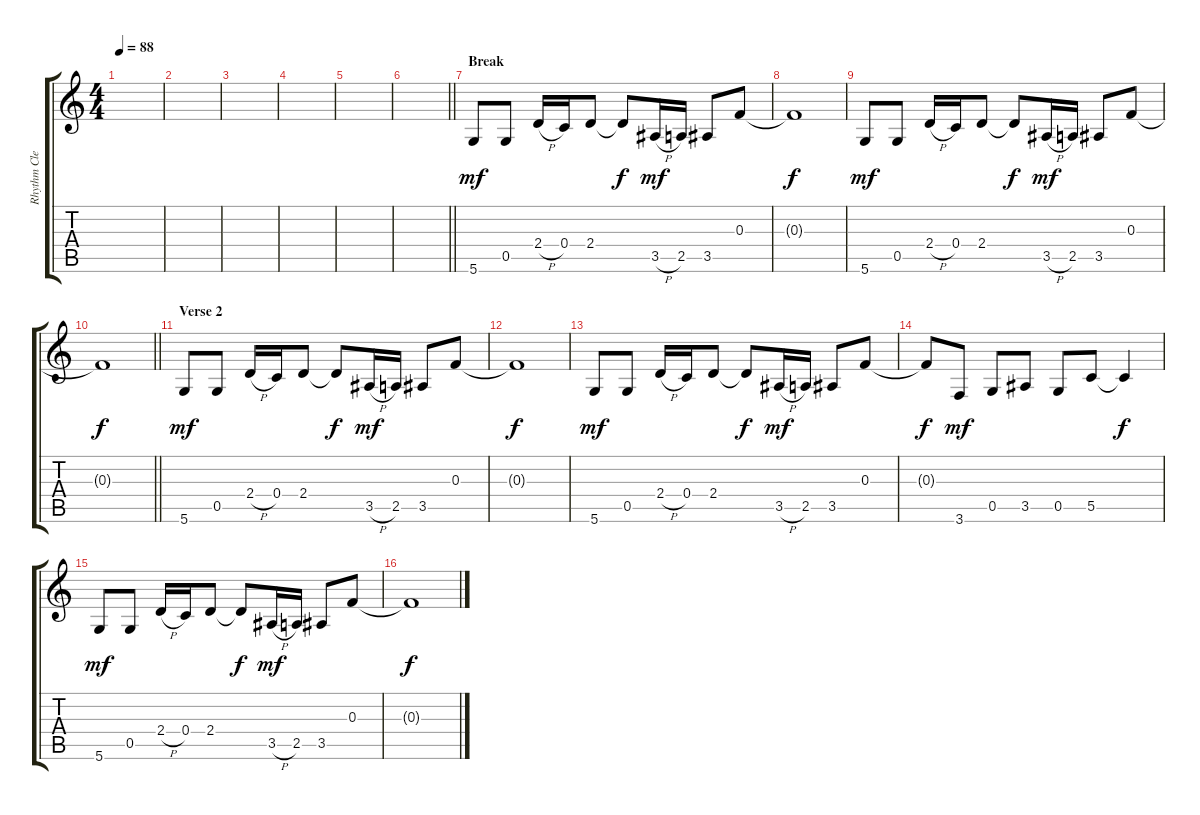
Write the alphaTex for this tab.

\track ("Rhythm Clean" "Rhythm Cle") {instrument electricguitarclean}
\staff {score tabs}
\tuning (D4 A3 F3 C3 G2 D2) {hide}
\ts (4 4)
\tempo 88
\clef g2
\ks c
|
|
|
|
|
\barLineRight lightlight
|
\section ("" "Break")
5.6.8{dy mf} 0.5.8 2.4{h}.16 0.4.16 2.4.8 2.4{t}.8{dy f} 3.5{h}.16{dy mf} 2.5.16 3.5.8 0.3.8 |
0.3{t}.1{dy f} |
5.6.8{dy mf} 0.5.8 2.4{h}.16 0.4.16 2.4.8 2.4{t}.8{dy f} 3.5{h}.16{dy mf} 2.5.16 3.5.8 0.3.8 |
\barLineRight lightlight
0.3{t}.1{dy f} |
\section ("" "Verse 2")
5.6.8{dy mf} 0.5.8 2.4{h}.16 0.4.16 2.4.8 2.4{t}.8{dy f} 3.5{h}.16{dy mf} 2.5.16 3.5.8 0.3.8 |
0.3{t}.1{dy f} |
5.6.8{dy mf} 0.5.8 2.4{h}.16 0.4.16 2.4.8 2.4{t}.8{dy f} 3.5{h}.16{dy mf} 2.5.16 3.5.8 0.3.8 |
0.3{t}.8{dy f} 3.6.8{dy mf} 0.5.8 3.5.8 0.5.8 5.5.8 5.5{t}.4{dy f} |
5.6.8{dy mf} 0.5.8 2.4{h}.16 0.4.16 2.4.8 2.4{t}.8{dy f} 3.5{h}.16{dy mf} 2.5.16 3.5.8 0.3.8 |
0.3{t}.1{dy f}
